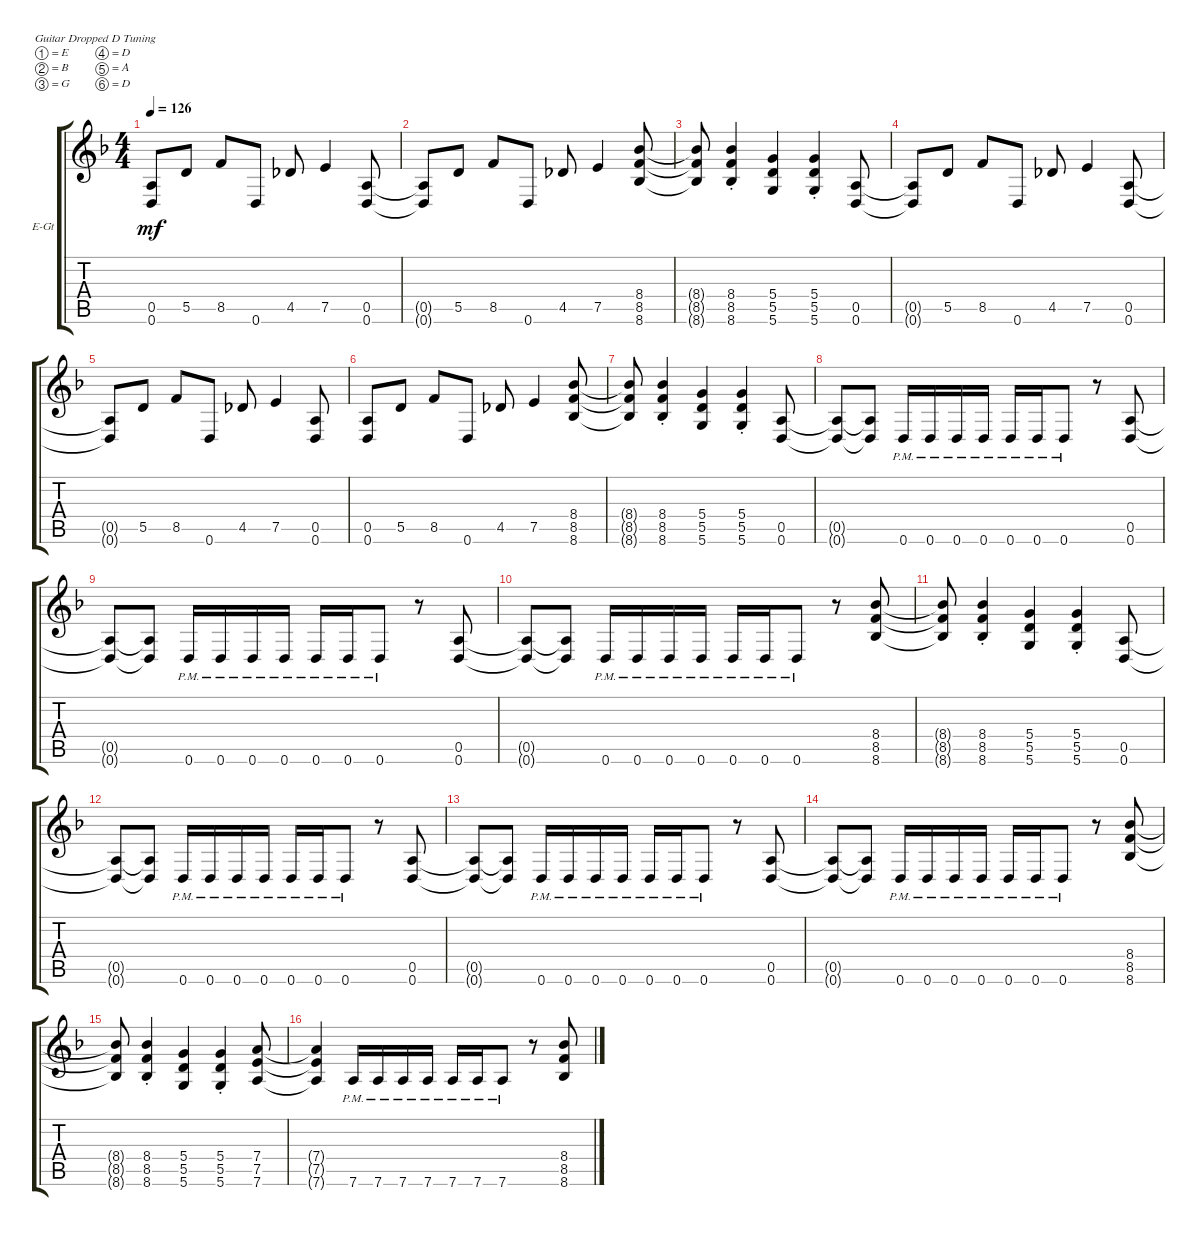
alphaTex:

\defaultSystemsLayout 4
\bracketExtendMode groupsimilarinstruments
\firstSystemTrackNameOrientation horizontal
\otherSystemsTrackNameOrientation horizontal
\track ("Rhythm R" "E-Gt") {instrument distortionguitar}
\staff {score tabs}
\tuning (E4 B3 G3 D3 A2 D2)
\ts (4 4)
\tempo 126
\clef g2
\scale
0.333333
\ks f
(0.6{t} 0.5{t}).8{dy mf} 5.5.8 8.5.8 0.6.8 4.5.8 7.5.4 (0.6 0.5).8 |
\scale
0.333333 (0.6{t} 0.5{t}).8 5.5.8 8.5.8 0.6.8 4.5.8 7.5.4 (8.6 8.5 8.4).8 |
\scale
0.333333 (8.4{t} 8.5{t} 8.6{t}).8 (8.4{st} 8.5{st} 8.6{st}).4 (5.4 5.5 5.6).4 (5.4{st} 5.5{st} 5.6{st}).4 (0.5 0.6).8 |
\scale
0.333333 (0.6{t} 0.5{t}).8 5.5.8 8.5.8 0.6.8 4.5.8 7.5.4 (0.6 0.5).8 |
\scale
0.333333 (0.6{t} 0.5{t}).8 5.5.8 8.5.8 0.6.8 4.5.8 7.5.4 (0.6 0.5).8 |
(0.6 0.5).8 5.5.8 8.5.8 0.6.8 4.5.8 7.5.4 (8.6 8.5 8.4).8 |
(8.4{t} 8.5{t} 8.6{t}).8 (8.4{st} 8.5{st} 8.6{st}).4 (5.4 5.5 5.6).4 (5.4{st} 5.5{st} 5.6{st}).4 (0.5 0.6).8 |
(0.5{t} 0.6{t}).8 (0.6{t} 0.5{t}).8 0.6{pm}.16 0.6{pm}.16 0.6{pm}.16 0.6{pm}.16 0.6{pm}.16 0.6{pm}.16 0.6{pm}.8 r.8 (0.6 0.5).8 |
(0.6{t} 0.5{t}).8 (0.6{t} 0.5{t}).8 0.6{pm}.16 0.6{pm}.16 0.6{pm}.16 0.6{pm}.16 0.6{pm}.16 0.6{pm}.16 0.6{pm}.8 r.8 (0.6 0.5).8 |
(0.6{t} 0.5{t}).8 (0.6{t} 0.5{t}).8 0.6{pm}.16 0.6{pm}.16 0.6{pm}.16 0.6{pm}.16 0.6{pm}.16 0.6{pm}.16 0.6{pm}.8 r.8 (8.6 8.5 8.4).8 |
(8.4{t} 8.5{t} 8.6{t}).8 (8.4{st} 8.5{st} 8.6{st}).4 (5.4 5.5 5.6).4 (5.4{st} 5.5{st} 5.6{st}).4 (0.5 0.6).8 |
(0.5{t} 0.6{t}).8 (0.6{t} 0.5{t}).8 0.6{pm}.16 0.6{pm}.16 0.6{pm}.16 0.6{pm}.16 0.6{pm}.16 0.6{pm}.16 0.6{pm}.8 r.8 (0.6 0.5).8 |
(0.6{t} 0.5{t}).8 (0.6{t} 0.5{t}).8 0.6{pm}.16 0.6{pm}.16 0.6{pm}.16 0.6{pm}.16 0.6{pm}.16 0.6{pm}.16 0.6{pm}.8 r.8 (0.6 0.5).8 |
(0.6{t} 0.5{t}).8 (0.6{t} 0.5{t}).8 0.6{pm}.16 0.6{pm}.16 0.6{pm}.16 0.6{pm}.16 0.6{pm}.16 0.6{pm}.16 0.6{pm}.8 r.8 (8.6 8.5 8.4).8 |
(8.4{t} 8.5{t} 8.6{t}).8 (8.4{st} 8.5{st} 8.6{st}).4 (5.4 5.5 5.6).4 (5.4{st} 5.5{st} 5.6{st}).4 (7.5 7.6 7.4).8 |
(7.6{t} 7.5{t} 7.4{t}).4 7.6{pm}.16 7.6{pm}.16 7.6{pm}.16 7.6{pm}.16 7.6{pm}.16 7.6{pm}.16 7.6{pm}.8 r.8 (8.6 8.5 8.4).8
